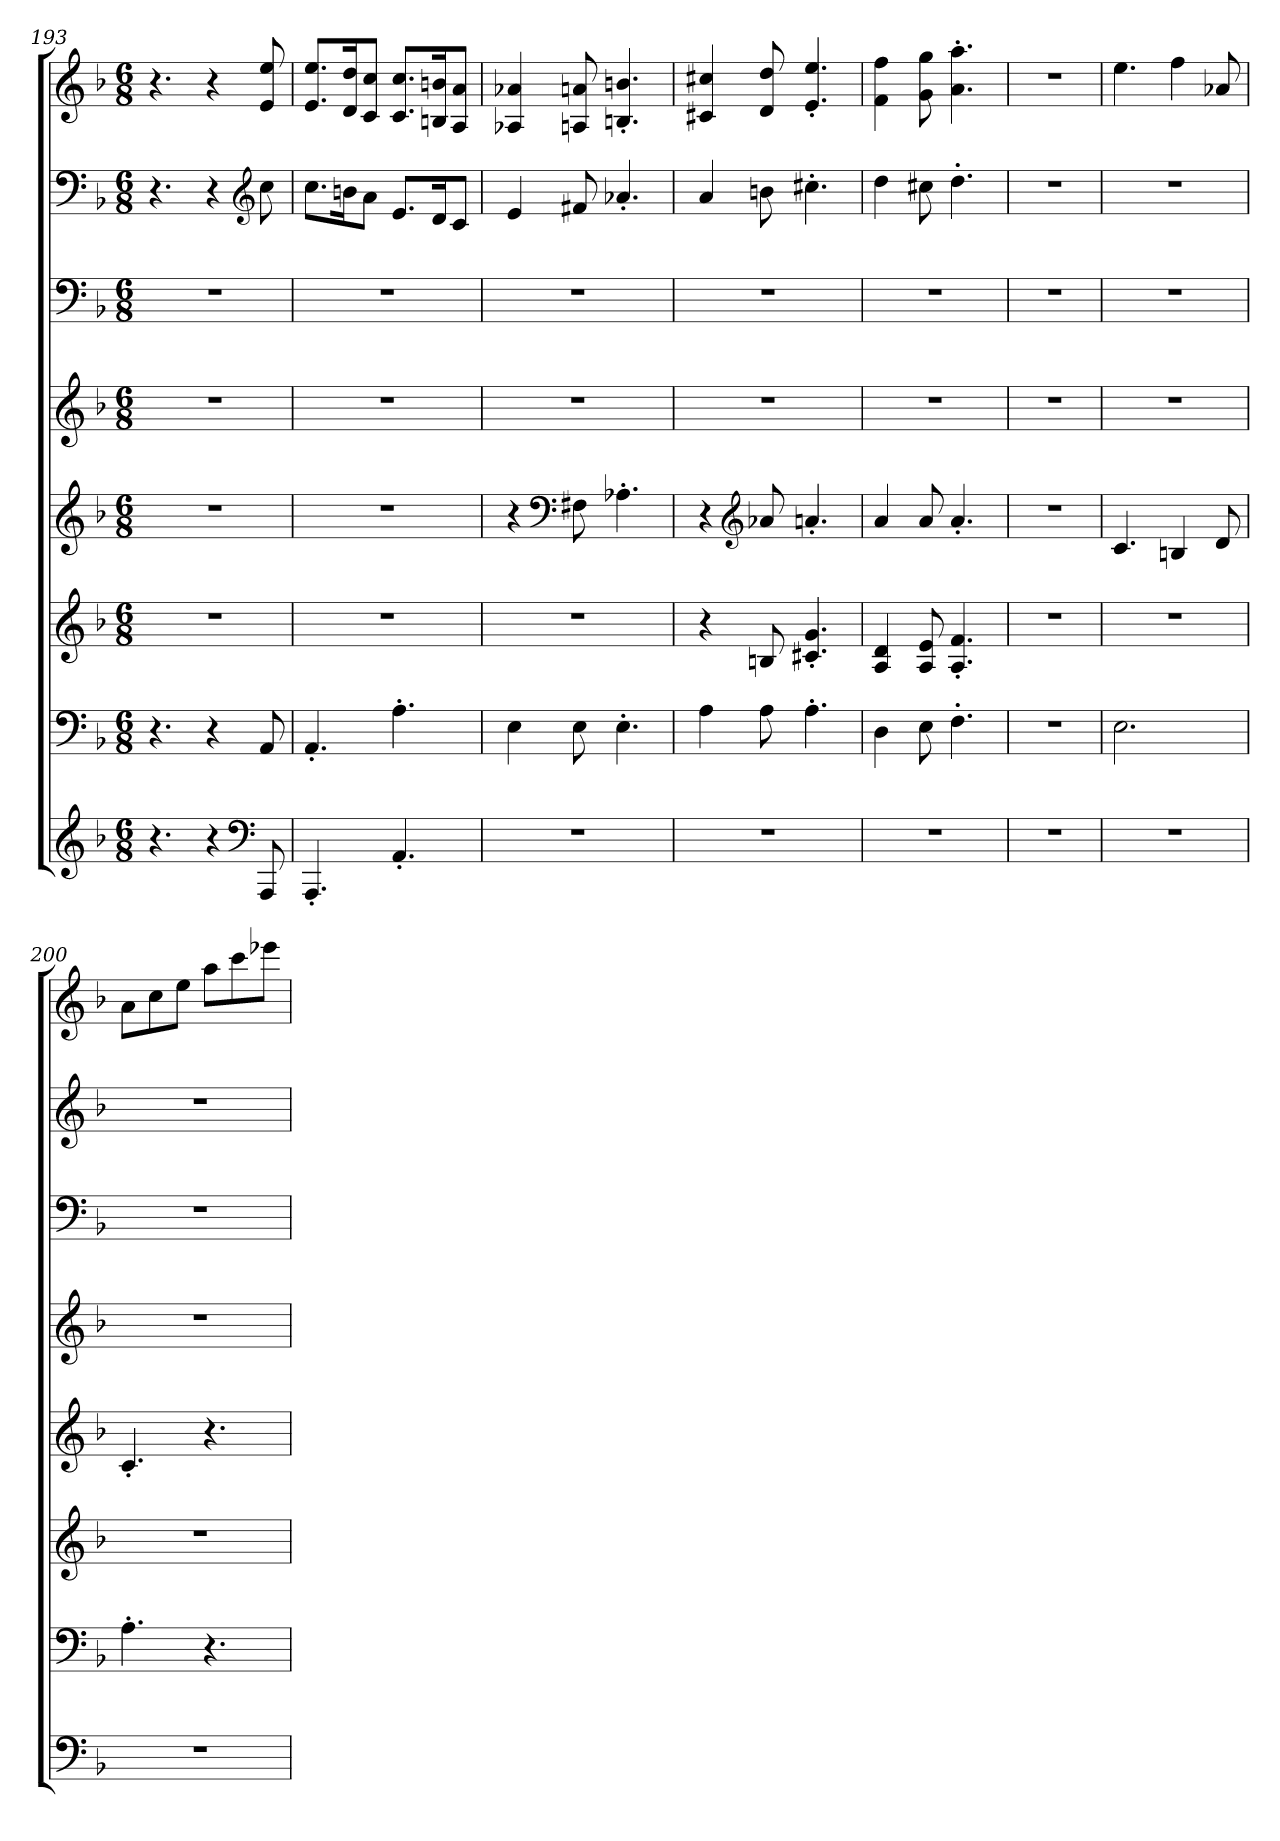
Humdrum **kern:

**kern	**kern	**kern	**kern	**kern	**kern	**kern	**kern
*part5	*part5	*part4	*part4	*part3	*part3	*part2	*part1
*staff8	*staff7	*staff6	*staff5	*staff4	*staff3	*staff2	*staff1
*clefG2	*clefF4	*clefG2	*clefG2	*clefG2	*clefF4	*clefF4	*clefG2
*k[b-]	*k[b-]	*k[b-]	*k[b-]	*k[b-]	*k[b-]	*k[b-]	*k[b-]
*M6/8	*M6/8	*M6/8	*M6/8	*M6/8	*M6/8	*M6/8	*M6/8
=193	=193	=193	=193	=193	=193	=193	=193
4.r	4.r	2.r	2.r	2.r	2.r	4.r	4.r
4r	4r	.	.	.	.	4r	4r
*clefF4	*	*	*	*	*	*clefG2	*
*	*	*	*	*	*	*	*MM121
8AAA/	8AA/	.	.	.	.	8cc\	8e/ 8ee/
!!LO:PB:g=z
=194	=194	=194	=194	=194	=194	=194	=194
*	*	*	*	*	*	*	*MM121
4.AAA'/	4.AA'/	2.r	2.r	2.r	2.r	8.cc\L	8.e/ 8.ee/L
.	.	.	.	.	.	16bn\K	16d/ 16dd/K
.	.	.	.	.	.	8a\J	8c/ 8cc/J
4.AA'/	4.A'\	.	.	.	.	8.e/L	8.c/ 8.cc/L
.	.	.	.	.	.	16d/K	16Bn/ 16bn/K
.	.	.	.	.	.	8c/J	8A/ 8a/J
=195	=195	=195	=195	=195	=195	=195	=195
*	*	*	*	*	*	*	*MM121
2.r	4E\	2.r	4r	2.r	2.r	4e/	4A-X/ 4a-X/
*	*	*	*clefF4	*	*	*	*
.	8E\	.	8F#X\	.	.	8f#X/	8An/ 8an/
.	4.E'\	.	4.A-X'\	.	.	4.a-X'/	4.Bn/' 4.bn/'
=196	=196	=196	=196	=196	=196	=196	=196
2.r	4A\	4r	4r	2.r	2.r	4a/	4c#X/ 4cc#X/
*	*	*	*clefG2	*	*	*	*
.	8A\	8Bn/	8a-X/	.	.	8bn\	8d/ 8dd/
*	*	*	*	*	*	*	*MM118
.	4.A'\	4.c#X/' 4.g/'	4.an'/	.	.	4.cc#X'\	4.e/' 4.ee/'
=197	=197	=197	=197	=197	=197	=197	=197
*	*	*	*	*	*	*	*MM116
2.r	4D\	4A/ 4d/	4a/	2.r	2.r	4dd\	4f\ 4ff\
.	8E\	8A/ 8e/	8a/	.	.	8cc#X\	8g\ 8gg\
*	*	*	*	*	*	*	*MM85
.	4.F'\	4.A/' 4.f/'	4.a'/	.	.	4.dd'\	4.a\' 4.aa\'
=198	=198	=198	=198	=198	=198	=198	=198
*	*	*	*	*	*	*	*MM111
2.r	2.r	2.r	2.r	2.r	2.r	2.r	2.r
=199	=199	=199	=199	=199	=199	=199	=199
*	*	*	*	*	*	*	*MM120
2.r	2.E\	2.r	4.c/	2.r	2.r	2.r	4.ee\
.	.	.	4Bn/	.	.	.	4ff\
.	.	.	8d/	.	.	.	8a-X/
!!LO:PB:g=z
=200	=200	=200	=200	=200	=200	=200	=200
2.r	4.A'\	2.r	4.c'/	2.r	2.r	2.r	8a\L
.	.	.	.	.	.	.	8cc\
.	.	.	.	.	.	.	8ee\J
.	4.r	.	4.r	.	.	.	8aa\L
.	.	.	.	.	.	.	8ccc\
.	.	.	.	.	.	.	8eee-X\J
=	=	=	=	=	=	=	=
*-	*-	*-	*-	*-	*-	*-	*-
